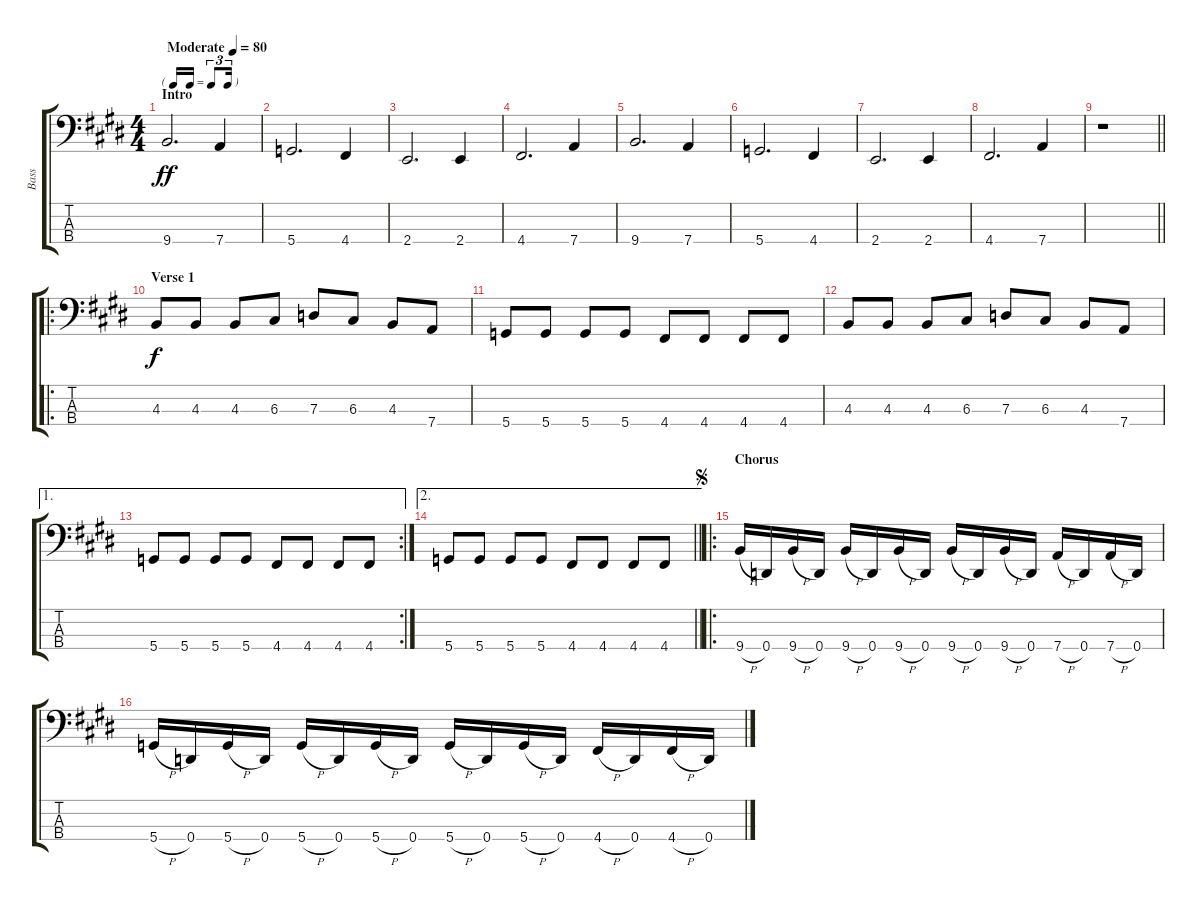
\track ("Bass" "Bass") {instrument electricbasspick}
\staff {score tabs}
\tuning (F2 C2 G1 D1) {hide}
\ts (4 4)
\tf triplet16th
\section ("" "Intro")
\tempo (80 "Moderate")
\clef f4
\ks e
9.4.2{d dy ff volume 16 instrument electricbasspick} 7.4.4 |
5.4.2{d} 4.4.4 |
2.4.2{d} 2.4.4 |
4.4.2{d} 7.4.4 |
9.4.2{d} 7.4.4 |
5.4.2{d} 4.4.4 |
2.4.2{d} 2.4.4 |
4.4.2{d} 7.4.4 |
\barLineRight lightlight
r.1 |
\ro
\section ("" "Verse 1")
4.3.8{dy f volume 13} 4.3.8 4.3.8 6.3.8 7.3.8 6.3.8 4.3.8 7.4.8 |
5.4.8 5.4.8 5.4.8 5.4.8 4.4.8 4.4.8 4.4.8 4.4.8 |
4.3.8{volume 13} 4.3.8 4.3.8 6.3.8 7.3.8 6.3.8 4.3.8 7.4.8 |
\ae 1
\rc 2
5.4.8 5.4.8 5.4.8 5.4.8 4.4.8 4.4.8 4.4.8 4.4.8 |
\ae 2
\barLineRight lightlight
5.4.8 5.4.8 5.4.8 5.4.8 4.4.8 4.4.8 4.4.8 4.4.8 |
\ro
\section ("" "Chorus")
\jump segno
9.4{h}.16 0.4.16 9.4{h}.16 0.4.16 9.4{h}.16 0.4.16 9.4{h}.16 0.4.16 9.4{h}.16 0.4.16 9.4{h}.16 0.4.16 7.4{h}.16 0.4.16 7.4{h}.16 0.4.16 |
5.4{h}.16 0.4.16 5.4{h}.16 0.4.16 5.4{h}.16 0.4.16 5.4{h}.16 0.4.16 5.4{h}.16 0.4.16 5.4{h}.16 0.4.16 4.4{h}.16 0.4.16 4.4{h}.16 0.4.16
